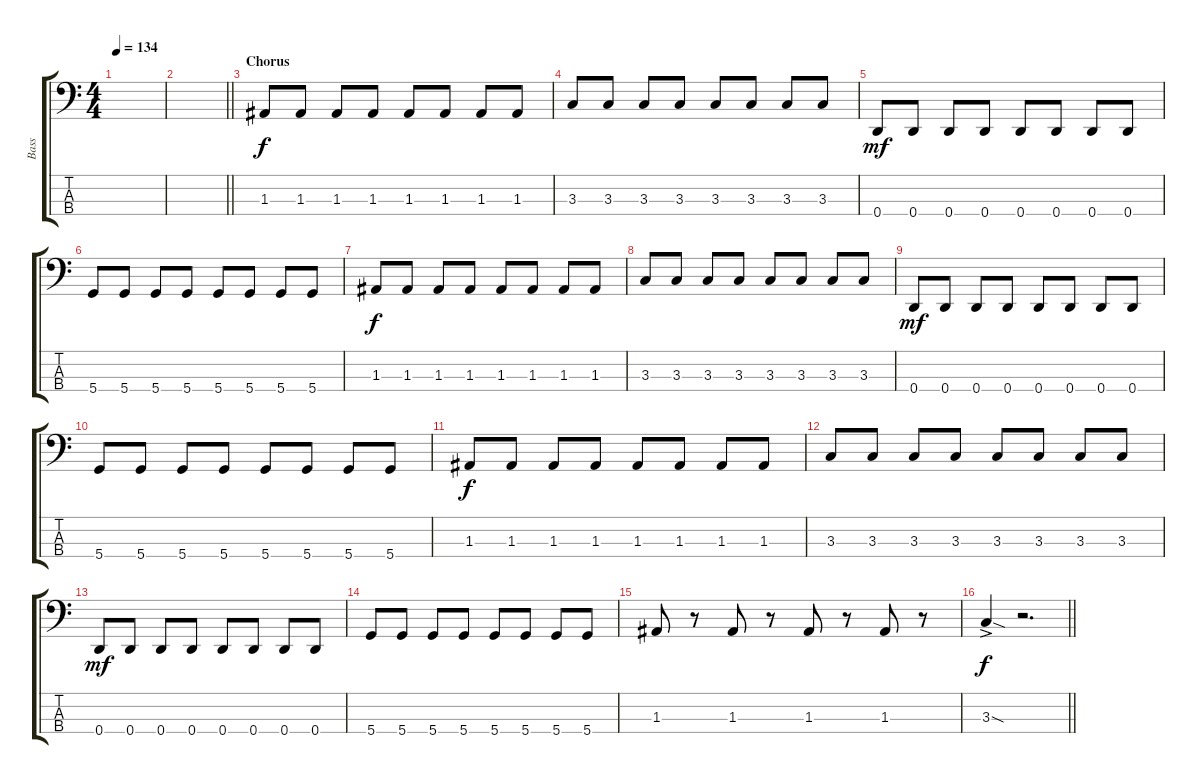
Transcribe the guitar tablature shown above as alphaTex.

\track ("Bass" "Bass") {instrument electricbassfinger}
\staff {score tabs}
\tuning (G2 D2 A1 D1) {hide}
\ts (4 4)
\tempo 134
\clef f4
\ks c
|
\barLineRight lightlight
|
\section ("" "Chorus")
1.3.8 1.3.8 1.3.8 1.3.8 1.3.8 1.3.8 1.3.8 1.3.8 |
3.3.8 3.3.8 3.3.8 3.3.8 3.3.8 3.3.8 3.3.8 3.3.8 |
0.4.8{dy mf} 0.4.8 0.4.8 0.4.8 0.4.8 0.4.8 0.4.8 0.4.8 |
5.4.8 5.4.8 5.4.8 5.4.8 5.4.8 5.4.8 5.4.8 5.4.8 |
1.3.8{dy f} 1.3.8 1.3.8 1.3.8 1.3.8 1.3.8 1.3.8 1.3.8 |
3.3.8 3.3.8 3.3.8 3.3.8 3.3.8 3.3.8 3.3.8 3.3.8 |
0.4.8{dy mf} 0.4.8 0.4.8 0.4.8 0.4.8 0.4.8 0.4.8 0.4.8 |
5.4.8 5.4.8 5.4.8 5.4.8 5.4.8 5.4.8 5.4.8 5.4.8 |
1.3.8{dy f} 1.3.8 1.3.8 1.3.8 1.3.8 1.3.8 1.3.8 1.3.8 |
3.3.8 3.3.8 3.3.8 3.3.8 3.3.8 3.3.8 3.3.8 3.3.8 |
0.4.8{dy mf} 0.4.8 0.4.8 0.4.8 0.4.8 0.4.8 0.4.8 0.4.8 |
5.4.8 5.4.8 5.4.8 5.4.8 5.4.8 5.4.8 5.4.8 5.4.8 |
1.3.8 r.8 1.3.8 r.8 1.3.8 r.8 1.3.8 r.8 |
\barLineRight lightlight
3.3{sod ac}.4{dy f} r.2{d}
